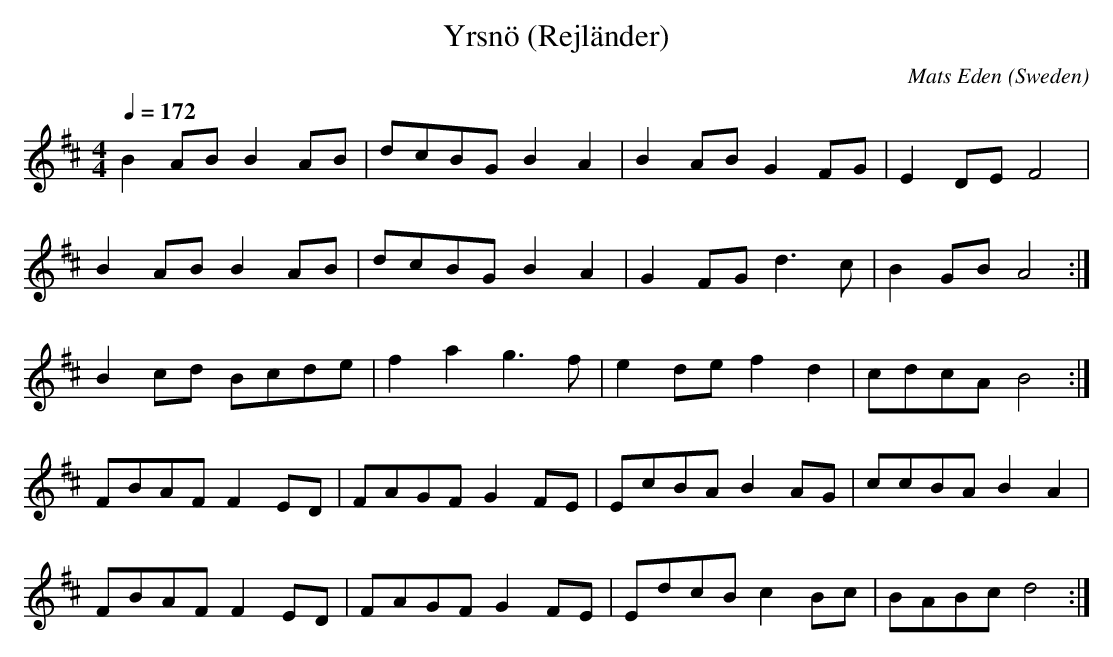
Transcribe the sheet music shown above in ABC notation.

X:1
T:Yrsnö (Rejländer)
C:Mats Eden
L:1/8
M:4/4
O:Sweden
Q:1/4=172
K:D
B2AB B2AB | dcBG B2A2 | B2AB G2FG | E2DE F4 |
B2AB B2AB | dcBG B2A2 | G2FG d3c | B2GB A4 :|
B2cd Bcde | f2a2 g3f | e2de f2d2 | cdcA B4 :|
FBAF F2ED | FAGF G2FE | EcBA B2AG | ccBA B2A2|
FBAF F2ED | FAGF G2FE | EdcB c2Bc | BABc d4 :|
